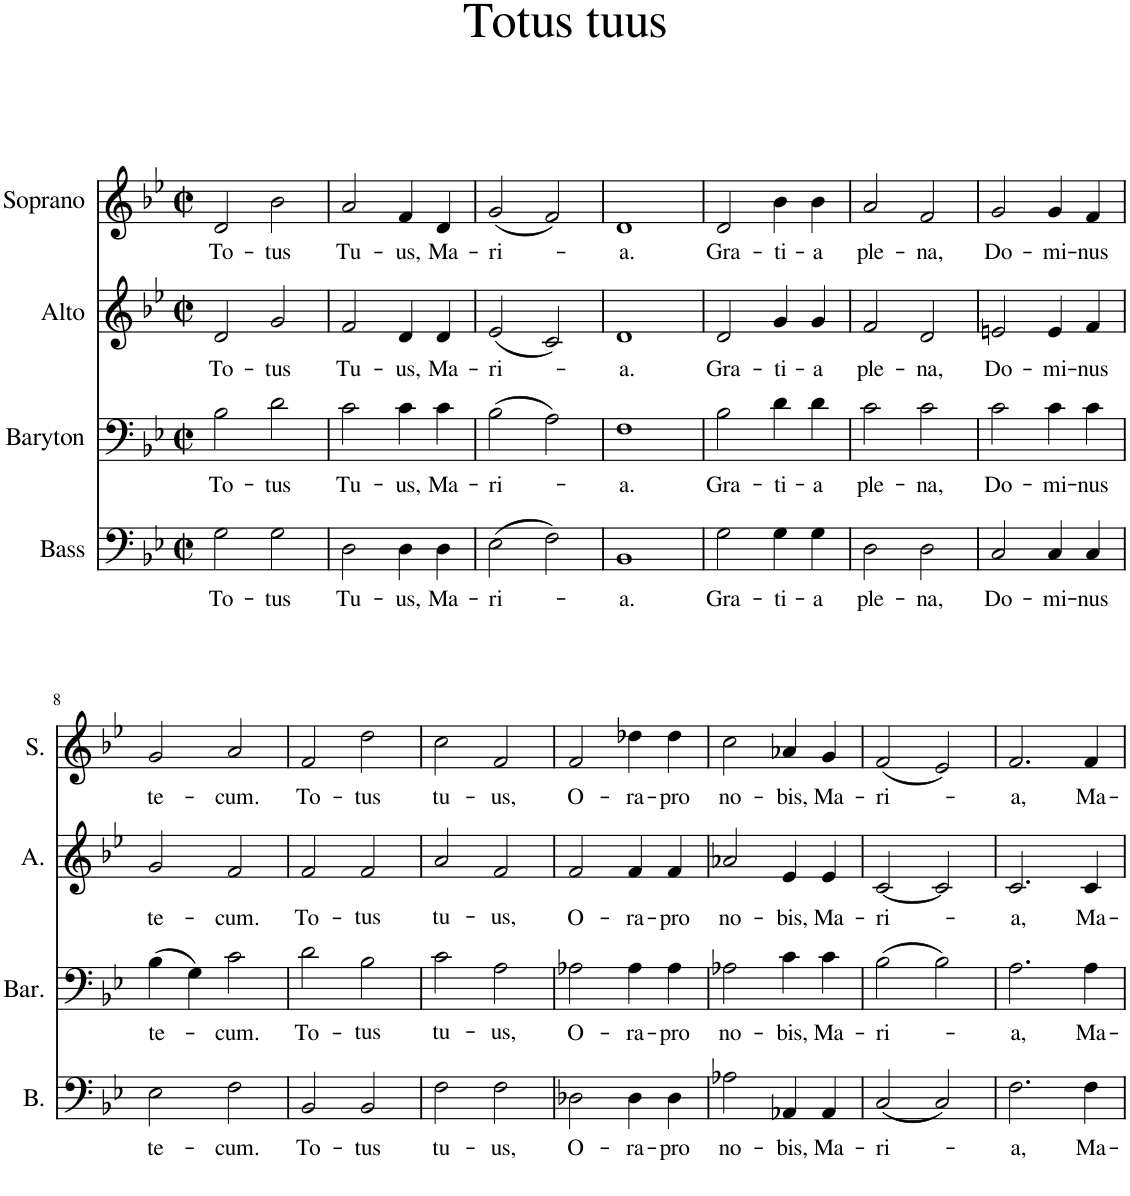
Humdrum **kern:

**kern	**text	**kern	**text	**kern	**text	**kern	**text
*part4	*part4	*part3	*part3	*part2	*part2	*part1	*part1
*staff4	*staff4	*staff3	*staff3	*staff2	*staff2	*staff1	*staff1
*I"Bass	*	*I"Baryton	*	*I"Alto	*	*I"Soprano	*
*I'B.	*	*I'Bar.	*	*I'A.	*	*I'S.	*
*clefF4	*	*clefF4	*	*clefG2	*	*clefG2	*
*k[b-e-]	*	*k[b-e-]	*	*k[b-e-]	*	*k[b-e-]	*
*M2/2	*	*M2/2	*	*M2/2	*	*M2/2	*
*met(c|)	*	*met(c|)	*	*met(c|)	*	*met(c|)	*
=1	=1	=1	=1	=1	=1	=1	=1
!	!LO:LY:b	!	!LO:LY:b	!	!LO:LY:b	!	!LO:LY:b
2G\	To-	2B-\	To-	2d/	To-	2d/	To-
!	!LO:LY:b	!	!LO:LY:b	!	!LO:LY:b	!	!LO:LY:b
2G\	-tus	2d\	-tus	2g/	-tus	2b-\	-tus
=2	=2	=2	=2	=2	=2	=2	=2
!	!LO:LY:b	!	!LO:LY:b	!	!LO:LY:b	!	!LO:LY:b
2D\	Tu-	2c\	Tu-	2f/	Tu-	2a/	Tu-
!	!LO:LY:b	!	!LO:LY:b	!	!LO:LY:b	!	!LO:LY:b
4D\	-us,	4c\	-us,	4d/	-us,	4f/	-us,
!	!LO:LY:b	!	!LO:LY:b	!	!LO:LY:b	!	!LO:LY:b
4D\	Ma-	4c\	Ma-	4d/	Ma-	4d/	Ma-
=3	=3	=3	=3	=3	=3	=3	=3
!	!LO:LY:b	!	!LO:LY:b	!	!LO:LY:b	!	!LO:LY:b
(2E-\	-ri-	(2B-\	-ri-	(2e-/	-ri-	(2g/	-ri-
2F\)	.	2A\)	.	2c/)	.	2f/)	.
=4	=4	=4	=4	=4	=4	=4	=4
!	!LO:LY:b	!	!LO:LY:b	!	!LO:LY:b	!	!LO:LY:b
1BB-	-a.	1F	-a.	1d	-a.	1d	-a.
=5	=5	=5	=5	=5	=5	=5	=5
!	!LO:LY:b	!	!LO:LY:b	!	!LO:LY:b	!	!LO:LY:b
2G\	Gra-	2B-\	Gra-	2d/	Gra-	2d/	Gra-
!	!LO:LY:b	!	!LO:LY:b	!	!LO:LY:b	!	!LO:LY:b
4G\	-ti-	4d\	-ti-	4g/	-ti-	4b-\	-ti-
!	!LO:LY:b	!	!LO:LY:b	!	!LO:LY:b	!	!LO:LY:b
4G\	-a	4d\	-a	4g/	-a	4b-\	-a
=6	=6	=6	=6	=6	=6	=6	=6
!	!LO:LY:b	!	!LO:LY:b	!	!LO:LY:b	!	!LO:LY:b
2D\	ple-	2c\	ple-	2f/	ple-	2a/	ple-
!	!LO:LY:b	!	!LO:LY:b	!	!LO:LY:b	!	!LO:LY:b
2D\	-na,	2c\	-na,	2d/	-na,	2f/	-na,
=7	=7	=7	=7	=7	=7	=7	=7
!	!LO:LY:b	!	!LO:LY:b	!	!LO:LY:b	!	!LO:LY:b
2C/	Do-	2c\	Do-	2en/	Do-	2g/	Do-
!	!LO:LY:b	!	!LO:LY:b	!	!LO:LY:b	!	!LO:LY:b
4C/	-mi-	4c\	-mi-	4e/	-mi-	4g/	-mi-
!	!LO:LY:b	!	!LO:LY:b	!	!LO:LY:b	!	!LO:LY:b
4C/	-nus	4c\	-nus	4f/	-nus	4f/	-nus
!!LO:LB:g=z
=8	=8	=8	=8	=8	=8	=8	=8
!	!LO:LY:b	!	!LO:LY:b	!	!LO:LY:b	!	!LO:LY:b
2E-\	te-	(4B-\	te-	2g/	te-	2g/	te-
.	.	4G\)	.	.	.	.	.
!	!LO:LY:b	!	!LO:LY:b	!	!LO:LY:b	!	!LO:LY:b
2F\	-cum.	2c\	-cum.	2f/	-cum.	2a/	-cum.
=9	=9	=9	=9	=9	=9	=9	=9
!	!LO:LY:b	!	!LO:LY:b	!	!LO:LY:b	!	!LO:LY:b
2BB-/	To-	2d\	To-	2f/	To-	2f/	To-
!	!LO:LY:b	!	!LO:LY:b	!	!LO:LY:b	!	!LO:LY:b
2BB-/	-tus	2B-\	-tus	2f/	-tus	2dd\	-tus
=10	=10	=10	=10	=10	=10	=10	=10
!	!LO:LY:b	!	!LO:LY:b	!	!LO:LY:b	!	!LO:LY:b
2F\	tu-	2c\	tu-	2a/	tu-	2cc\	tu-
!	!LO:LY:b	!	!LO:LY:b	!	!LO:LY:b	!	!LO:LY:b
2F\	-us,	2A\	-us,	2f/	-us,	2f/	-us,
=11	=11	=11	=11	=11	=11	=11	=11
!	!LO:LY:b	!	!LO:LY:b	!	!LO:LY:b	!	!LO:LY:b
2D-X\	O-	2A-X\	O-	2f/	O-	2f/	O-
!	!LO:LY:b	!	!LO:LY:b	!	!LO:LY:b	!	!LO:LY:b
4D-\	-ra-	4A-\	-ra-	4f/	-ra-	4dd-X\	-ra-
!	!LO:LY:b	!	!LO:LY:b	!	!LO:LY:b	!	!LO:LY:b
4D-\	-pro	4A-\	-pro	4f/	-pro	4dd-\	-pro
=12	=12	=12	=12	=12	=12	=12	=12
!	!LO:LY:b	!	!LO:LY:b	!	!LO:LY:b	!	!LO:LY:b
2A-X\	no-	2A-X\	no-	2a-X/	no-	2cc\	no-
!	!LO:LY:b	!	!LO:LY:b	!	!LO:LY:b	!	!LO:LY:b
4AA-X/	-bis,	4c\	-bis,	4e-/	-bis,	4a-X/	-bis,
!	!LO:LY:b	!	!LO:LY:b	!	!LO:LY:b	!	!LO:LY:b
4AA-/	Ma-	4c\	Ma-	4e-/	Ma-	4g/	Ma-
=13	=13	=13	=13	=13	=13	=13	=13
!	!LO:LY:b	!	!LO:LY:b	!	!LO:LY:b	!	!LO:LY:b
(2C/	-ri-	(2B-\	-ri-	[2c/	-ri-	(2f/	-ri-
2C/)	.	2B-\)	.	2c/]	.	2e-/)	.
=14	=14	=14	=14	=14	=14	=14	=14
!	!LO:LY:b	!	!LO:LY:b	!	!LO:LY:b	!	!LO:LY:b
2.F\	-a,	2.A\	-a,	2.c/	-a,	2.f/	-a,
!	!LO:LY:b	!	!LO:LY:b	!	!LO:LY:b	!	!LO:LY:b
4F\	Ma-	4A\	Ma-	4c/	Ma-	4f/	Ma-
=	=	=	=	=	=	=	=
*-	*-	*-	*-	*-	*-	*-	*-
